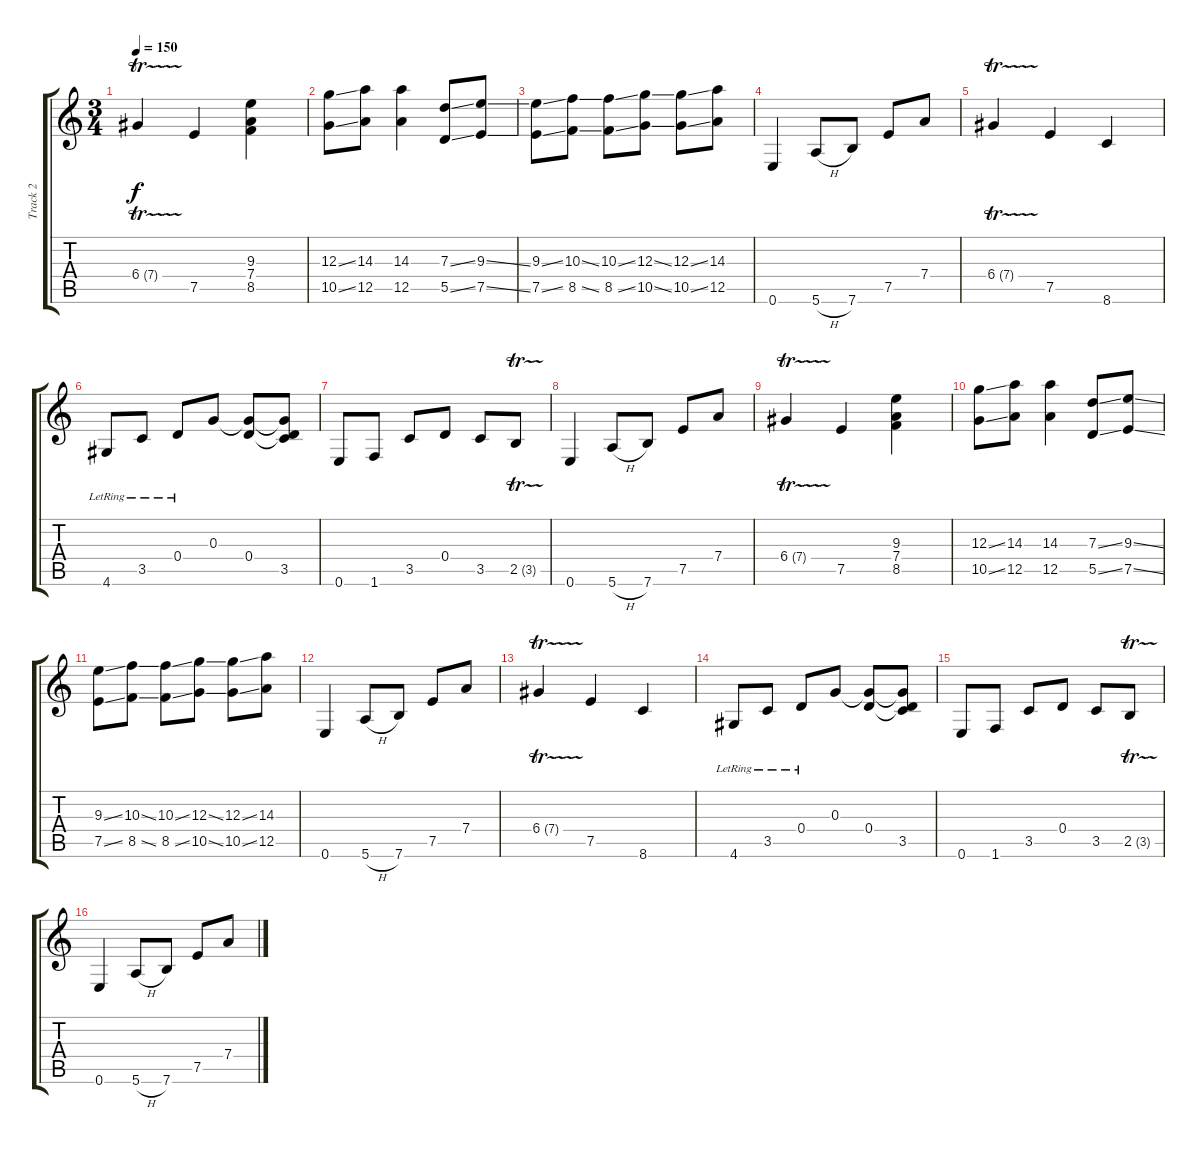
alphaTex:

\track ("Track 2" "Track 2") {instrument distortionguitar}
\staff {score tabs}
\tuning (E4 B3 G3 D3 A2 E2) {hide}
\ts (3 4)
\tempo 150
\clef g2
\ks c
6.4{tr (7 16)}.4{dy f} 7.5.4 (9.3 7.4 8.5).4 |
(12.3{ss} 10.5{ss}).8 (14.3 12.5).8 (14.3 12.5).4 (7.3{ss} 5.5{ss}).8 (9.3{ss} 7.5{ss}).8 |
(9.3{ss} 7.5{ss}).8 (10.3{ss} 8.5{ss}).8 (10.3{ss} 8.5{ss}).8 (12.3{ss} 10.5{ss}).8 (12.3{ss} 10.5{ss}).8 (14.3 12.5).8 |
0.6.4 5.6{h}.8 7.6.8 7.5.8 7.4.8 |
6.4{tr (7 16)}.4 7.5.4 8.6.4 |
4.6{lr}.8 3.5{lr}.8 0.4{lr}.8 0.3.8 (0.3{t} 0.4).8 (0.3{t} 0.4{t} 3.5).8 |
0.6.8 1.6.8 3.5.8 0.4.8 3.5.8 2.5{tr (3 16)}.8 |
0.6.4 5.6{h}.8 7.6.8 7.5.8 7.4.8 |
6.4{tr (7 16)}.4 7.5.4 (9.3 7.4 8.5).4 |
(12.3{ss} 10.5{ss}).8 (14.3 12.5).8 (14.3 12.5).4 (7.3{ss} 5.5{ss}).8 (9.3{ss} 7.5{ss}).8 |
(9.3{ss} 7.5{ss}).8 (10.3{ss} 8.5{ss}).8 (10.3{ss} 8.5{ss}).8 (12.3{ss} 10.5{ss}).8 (12.3{ss} 10.5{ss}).8 (14.3 12.5).8 |
0.6.4 5.6{h}.8 7.6.8 7.5.8 7.4.8 |
6.4{tr (7 16)}.4 7.5.4 8.6.4 |
4.6{lr}.8 3.5{lr}.8 0.4{lr}.8 0.3.8 (0.3{t} 0.4).8 (0.3{t} 0.4{t} 3.5).8 |
0.6.8 1.6.8 3.5.8 0.4.8 3.5.8 2.5{tr (3 16)}.8 |
0.6.4 5.6{h}.8 7.6.8 7.5.8 7.4.8
